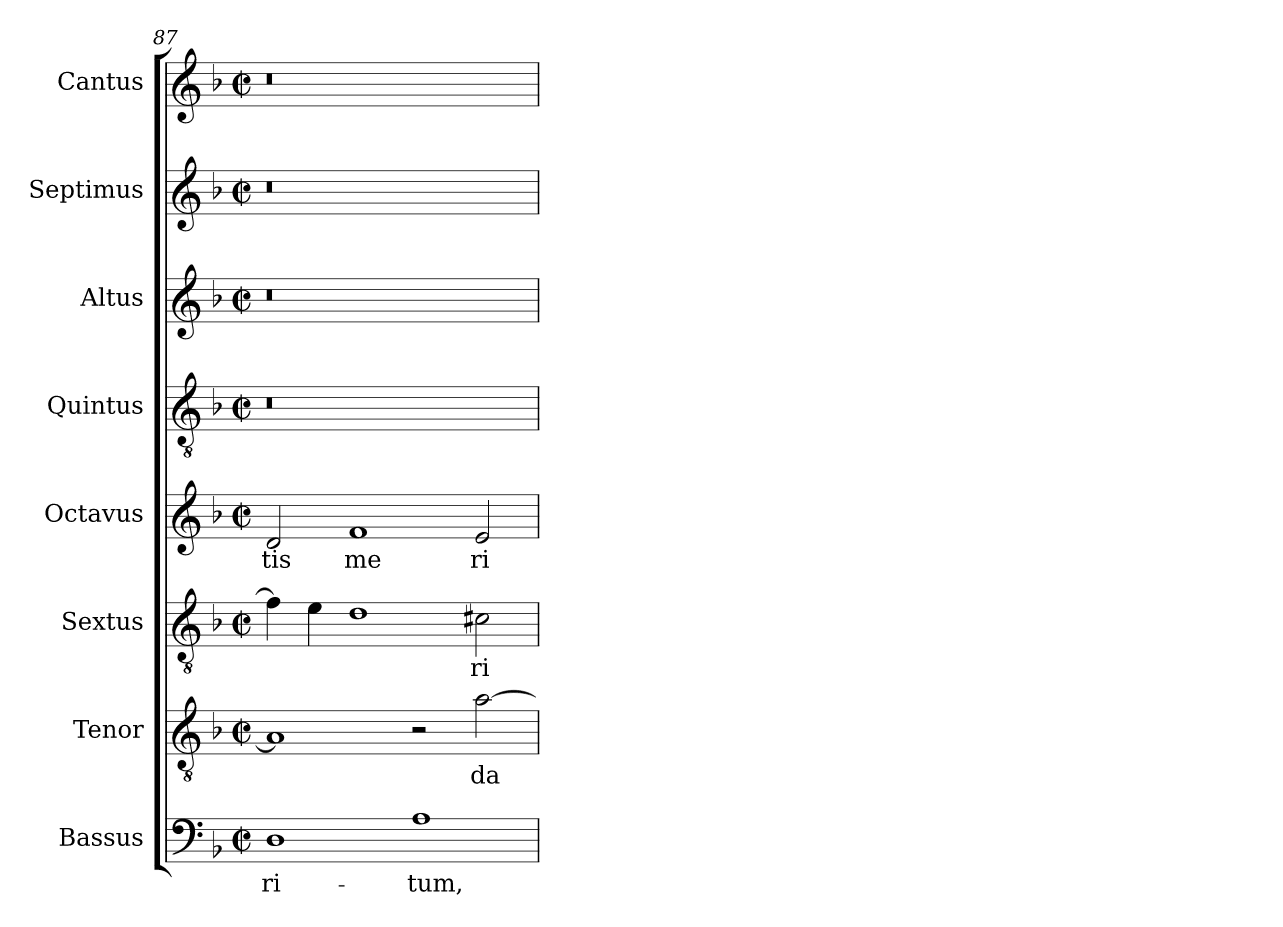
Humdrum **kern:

**kern	**text	**kern	**text	**kern	**text	**kern	**text	**kern	**kern	**kern	**kern
*part8	*part8	*part7	*part7	*part6	*part6	*part5	*part5	*part4	*part3	*part2	*part1
*staff8	*staff8	*staff7	*staff7	*staff6	*staff6	*staff5	*staff5	*staff4	*staff3	*staff2	*staff1
*I"Bassus	*	*I"Tenor	*	*I"Sextus	*	*I"Octavus	*	*I"Quintus	*I"Altus	*I"Septimus	*I"Cantus
*clefF4	*	*clefGv2	*	*clefGv2	*	*clefG2	*	*clefGv2	*clefG2	*clefG2	*clefG2
*k[b-]	*	*k[b-]	*	*k[b-]	*	*k[b-]	*	*k[b-]	*k[b-]	*k[b-]	*k[b-]
*F:	*	*F:	*	*F:	*	*F:	*	*F:	*F:	*F:	*F:
*M2/2	*	*M2/2	*	*M2/2	*	*M2/2	*	*M2/2	*M2/2	*M2/2	*M2/2
*met(c|)	*	*met(c|)	*	*met(c|)	*	*met(c|)	*	*met(c|)	*met(c|)	*met(c|)	*met(c|)
=87	=87	=87	=87	=87	=87	=87	=87	=87	=87	=87	=87
!	!LO:LY:b:cj	!	!	!	!	!	!LO:LY:b:cj	!	!	!	!
1D	-ri-	1A]	.	4f\]	.	2d/	tis	0r	0r	0r	0r
.	.	.	.	4e\	.	.	.	.	.	.	.
!	!	!	!	!	!	!	!LO:LY:b:cj	!	!	!	!
.	.	.	.	1d	.	1f	me	.	.	.	.
!	!LO:LY:b:cj	!	!	!	!	!	!	!	!	!	!
1A	-tum,	2r	.	.	.	.	.	.	.	.	.
!	!	!	!LO:LY:b:cj	!	!LO:LY:b:cj	!	!LO:LY:b:cj	!	!	!	!
.	.	[>2a\	da	2c#X\	ri	2e/	ri	.	.	.	.
=	=	=	=	=	=	=	=	=	=	=	=
*-	*-	*-	*-	*-	*-	*-	*-	*-	*-	*-	*-
